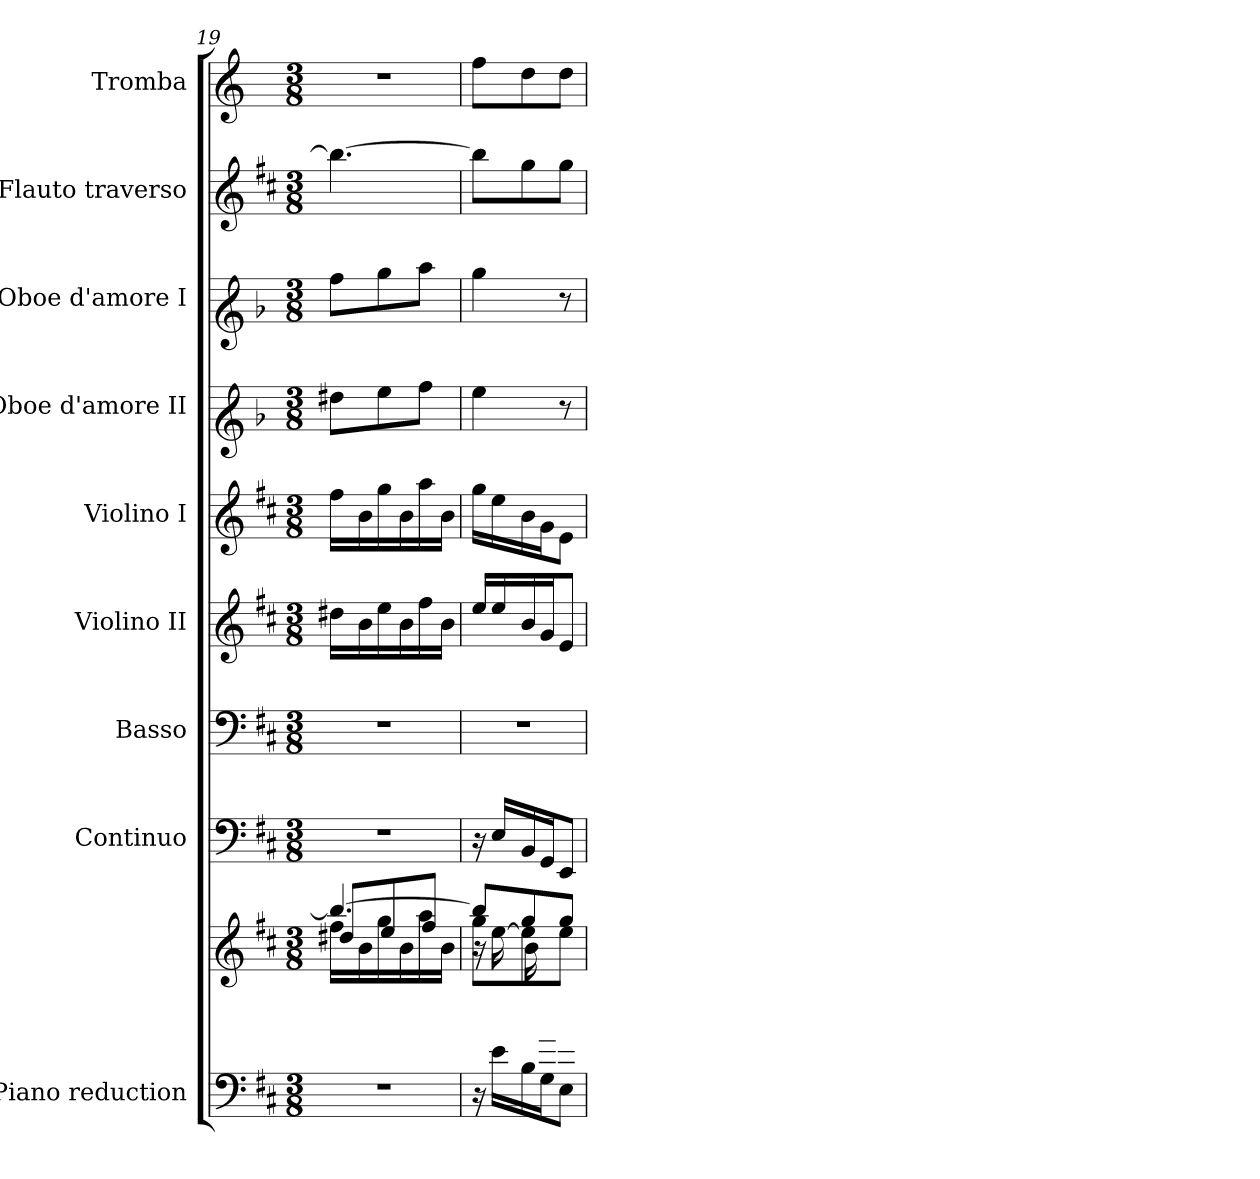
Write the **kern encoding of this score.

**kern	**kern	**kern	**kern	**kern	**kern	**kern	**kern	**kern	**kern
*part9	*part9	*part8	*part7	*part6	*part5	*part4	*part3	*part2	*part1
*staff10	*staff9	*staff8	*staff7	*staff6	*staff5	*staff4	*staff3	*staff2	*staff1
*I"Piano reduction	*	*I"Continuo	*I"Basso	*I"Violino II	*I"Violino I	*I"Oboe d'amore II	*I"Oboe d'amore I	*I"Flauto traverso	*I"Tromba
*I'Pno	*	*	*	*I'Vln	*I'Vln	*	*	*I'Fl	*
*clefF4	*clefG2	*clefF4	*clefF4	*clefG2	*clefG2	*clefG1	*clefG1	*clefG2	*clefG2
*	*	*	*	*	*	*ITrd2c3	*ITrd2c3	*	*ITrd-1c-2
*k[f#c#]	*k[f#c#]	*k[f#c#]	*k[f#c#]	*k[f#c#]	*k[f#c#]	*k[f#c#]	*k[f#c#]	*k[f#c#]	*k[f#c#]
*M3/8	*M3/8	*M3/8	*M3/8	*M3/8	*M3/8	*M3/8	*M3/8	*M3/8	*M3/8
=19	=19	=19	=19	=19	=19	=19	=19	=19	=19
*	*^	*	*	*	*	*	*	*	*
*	*	*^	*	*	*	*	*	*	*	*
4.r	4.bb/_	16ff#\LL	8dd#X/L	4.r	4.r	16dd#X\LL	16ff#\LL	8dd#X\L	8ff#\L	4.bb\_	4.r
.	.	16b\	.	.	.	16b\	16b\	.	.	.	.
.	.	16gg\	8ee/	.	.	16ee\	16gg\	8ee\	8gg\	.	.
.	.	16b\	.	.	.	16b\	16b\	.	.	.	.
.	.	16aa\	8ff#/J	.	.	16ff#\	16aa\	8ff#\J	8aa\J	.	.
.	.	16b\JJ	.	.	.	16b\JJ	16b\JJ	.	.	.	.
=20	=20	=20	=20	=20	=20	=20	=20	=20	=20	=20	=20
*^	*	*	*	*	*	*	*	*	*	*	*
8.ryy	16r	8bb/L]	8gg\L	16r	16r	4.r	16ee/LL	16gg\LL	4ee\	4gg\	8bb\L]	8gg\L
.	16e\LL	.	.	[16ee\LL	16E/LL	.	16ee/	16ee\	.	.	.	.
.	16B\	8gg/	8ee\]	16b\	16BB/	.	16b/	16b\	.	.	8gg\	8ee\
16g/J	16G\J	.	.	8.ryy	16GG/J	.	16g/J	16g\J	.	.	.	.
8e/J	8E\J	8gg/J	8ee\J	.	8EE/J	.	8e/J	8e\J	8r	8r	8gg\J	8ee\J
*v	*v	*	*	*	*	*	*	*	*	*	*	*
*	*v	*v	*v	*	*	*	*	*	*	*	*
=	=	=	=	=	=	=	=	=	=
*-	*-	*-	*-	*-	*-	*-	*-	*-	*-
